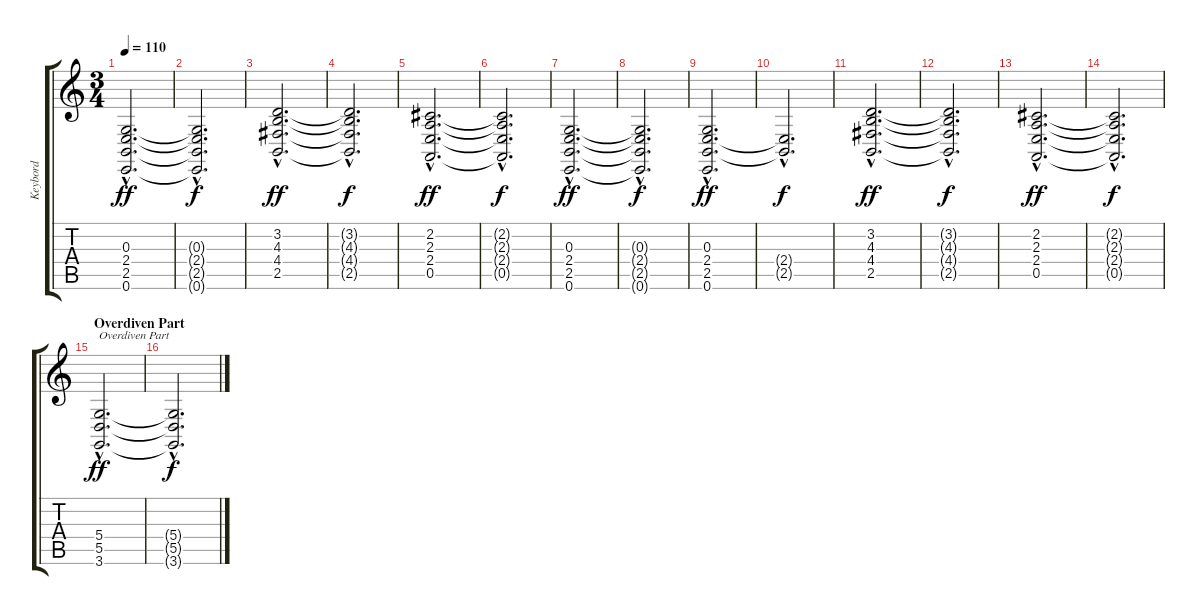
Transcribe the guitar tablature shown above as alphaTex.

\track ("Keybord" "Keybord") {instrument synthstrings1}
\staff {score tabs}
\tuning (E4 B3 G3 D3 A2 E2) {hide}
\ts (3 4)
\tempo 110
\clef g2
\ks c
(0.3{hac} 2.4{hac} 2.5{hac} 0.6{hac}).2{d dy ff} |
(0.3{hac t} 2.4{hac t} 2.5{hac t} 0.6{hac t}).2{d dy f} |
(3.2{hac} 4.3{hac} 4.4{hac} 2.5{hac}).2{d dy ff} |
(3.2{hac t} 4.3{hac t} 4.4{hac t} 2.5{hac t}).2{d dy f} |
(2.2{hac} 2.3{hac} 2.4{hac} 0.5{hac}).2{d dy ff} |
(2.2{hac t} 2.3{hac t} 2.4{hac t} 0.5{hac t}).2{d dy f} |
(0.3{hac} 2.4{hac} 2.5{hac} 0.6{hac}).2{d dy ff} |
(0.3{hac t} 2.4{hac t} 2.5{hac t} 0.6{hac t}).2{d dy f} |
(0.3{hac} 2.4{hac} 2.5{hac} 0.6{hac}).2{d dy ff} |
(2.4{hac t} 2.5{hac t}).2{d dy f} |
(3.2{hac} 4.3{hac} 4.4{hac} 2.5{hac}).2{d dy ff} |
(3.2{hac t} 4.3{hac t} 4.4{hac t} 2.5{hac t}).2{d dy f} |
(2.2{hac} 2.3{hac} 2.4{hac} 0.5{hac}).2{d dy ff} |
(2.2{hac t} 2.3{hac t} 2.4{hac t} 0.5{hac t}).2{d dy f} |
\section ("" "Overdiven Part")
(5.4{hac} 5.5{hac} 3.6{hac}).2{d txt "Overdiven Part" dy ff} |
(5.4{hac t} 5.5{hac t} 3.6{hac t}).2{d dy f}
